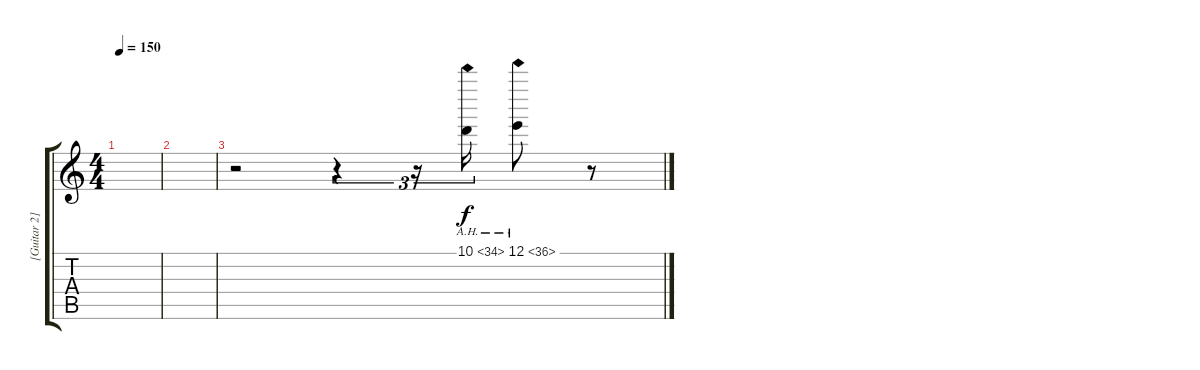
\track ("[Guitar 2]" "[Guitar 2]") {instrument overdrivenguitar}
\staff {score tabs}
\tuning (E4 B3 G3 D3 A2 E2) {hide}
\ts (4 4)
\tempo 150
\clef g2
\ks c
|
|
r.2 r.4{tu (3 2)} r.16{tu (3 2)} 10.1{ah 24}.16{tu (3 2)} 12.1{ah 24}.8 r.8
